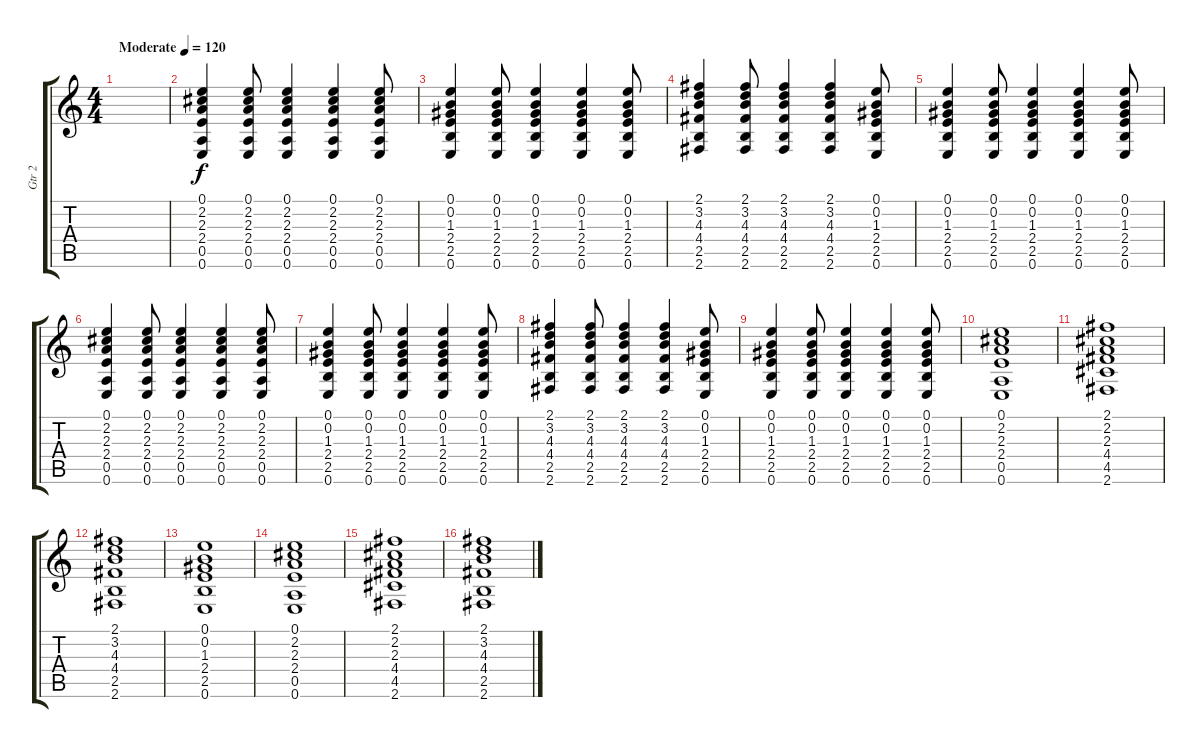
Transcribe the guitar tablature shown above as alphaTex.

\track ("Gtr 2" "Gtr 2") {instrument acousticguitarsteel}
\staff {score tabs}
\tuning (E4 B3 G3 D3 A2 E2) {hide}
\ts (4 4)
\tempo (120 "Moderate")
\clef g2
\ks c
|
(0.1 2.2 2.3 2.4 0.5 0.6).4 (0.1 2.2 2.3 2.4 0.5 0.6).8 (0.1 2.2 2.3 2.4 0.5 0.6).4 (0.1 2.2 2.3 2.4 0.5 0.6).4 (0.1 2.2 2.3 2.4 0.5 0.6).8 |
(0.1 0.2 1.3 2.4 2.5 0.6).4 (0.1 0.2 1.3 2.4 2.5 0.6).8 (0.1 0.2 1.3 2.4 2.5 0.6).4 (0.1 0.2 1.3 2.4 2.5 0.6).4 (0.1 0.2 1.3 2.4 2.5 0.6).8 |
(2.1 3.2 4.3 4.4 2.5 2.6).4 (2.1 3.2 4.3 4.4 2.5 2.6).8 (2.1 3.2 4.3 4.4 2.5 2.6).4 (2.1 3.2 4.3 4.4 2.5 2.6).4 (0.1 0.2 1.3 2.4 2.5 0.6).8 |
(0.1 0.2 1.3 2.4 2.5 0.6).4 (0.1 0.2 1.3 2.4 2.5 0.6).8 (0.1 0.2 1.3 2.4 2.5 0.6).4 (0.1 0.2 1.3 2.4 2.5 0.6).4 (0.1 0.2 1.3 2.4 2.5 0.6).8 |
(0.1 2.2 2.3 2.4 0.5 0.6).4 (0.1 2.2 2.3 2.4 0.5 0.6).8 (0.1 2.2 2.3 2.4 0.5 0.6).4 (0.1 2.2 2.3 2.4 0.5 0.6).4 (0.1 2.2 2.3 2.4 0.5 0.6).8 |
(0.1 0.2 1.3 2.4 2.5 0.6).4 (0.1 0.2 1.3 2.4 2.5 0.6).8 (0.1 0.2 1.3 2.4 2.5 0.6).4 (0.1 0.2 1.3 2.4 2.5 0.6).4 (0.1 0.2 1.3 2.4 2.5 0.6).8 |
(2.1 3.2 4.3 4.4 2.5 2.6).4 (2.1 3.2 4.3 4.4 2.5 2.6).8 (2.1 3.2 4.3 4.4 2.5 2.6).4 (2.1 3.2 4.3 4.4 2.5 2.6).4 (0.1 0.2 1.3 2.4 2.5 0.6).8 |
(0.1 0.2 1.3 2.4 2.5 0.6).4 (0.1 0.2 1.3 2.4 2.5 0.6).8 (0.1 0.2 1.3 2.4 2.5 0.6).4 (0.1 0.2 1.3 2.4 2.5 0.6).4 (0.1 0.2 1.3 2.4 2.5 0.6).8 |
(0.1 2.2 2.3 2.4 0.5 0.6).1 |
(2.1 2.2 2.3 4.4 4.5 2.6).1 |
(2.1 3.2 4.3 4.4 2.5 2.6).1 |
(0.1 0.2 1.3 2.4 2.5 0.6).1 |
(0.1 2.2 2.3 2.4 0.5 0.6).1 |
(2.1 2.2 2.3 4.4 4.5 2.6).1 |
(2.1 3.2 4.3 4.4 2.5 2.6).1
